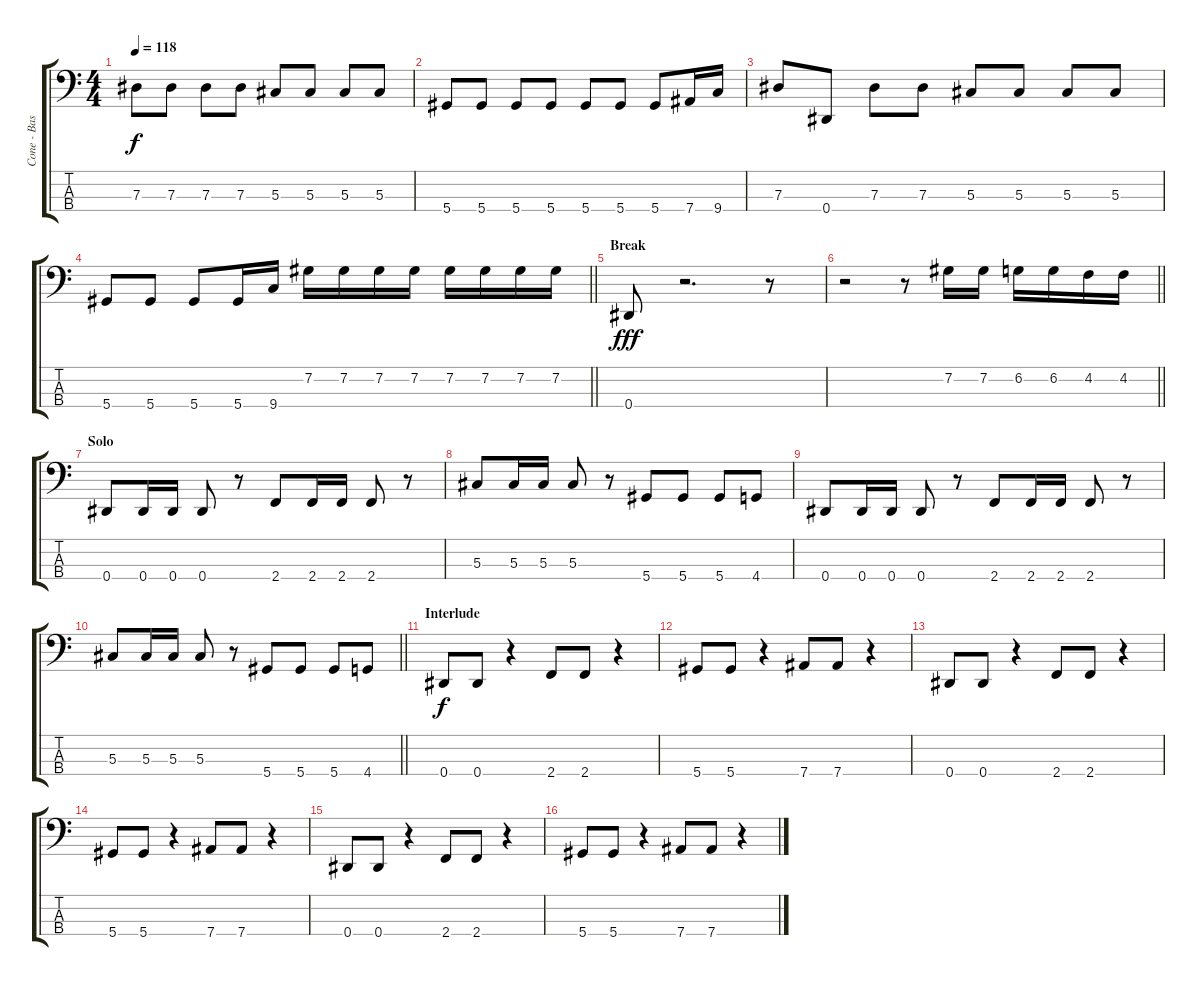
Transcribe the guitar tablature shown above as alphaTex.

\track ("Cone - Bass" "Cone - Bas") {instrument electricbassfinger}
\staff {score tabs}
\tuning (Gb2 Db2 Ab1 Eb1) {hide}
\ts (4 4)
\tempo 118
\clef f4
\ks c
7.3.8{dy f} 7.3.8 7.3.8 7.3.8 5.3.8 5.3.8 5.3.8 5.3.8 |
5.4.8 5.4.8 5.4.8 5.4.8 5.4.8 5.4.8 5.4.8 7.4.16 9.4.16 |
7.3.8 0.4.8 7.3.8 7.3.8 5.3.8 5.3.8 5.3.8 5.3.8 |
\barLineRight lightlight
5.4.8 5.4.8 5.4.8 5.4.16 9.4.16 7.2.16 7.2.16 7.2.16 7.2.16 7.2.16 7.2.16 7.2.16 7.2.16 |
\section ("" "Break")
0.4.8{dy fff} r.2{d} r.8 |
\barLineRight lightlight
r.2 r.8 7.2.16 7.2.16 6.2.16 6.2.16 4.2.16 4.2.16 |
\section ("" "Solo")
0.4.8 0.4.16 0.4.16 0.4.8 r.8 2.4.8 2.4.16 2.4.16 2.4.8 r.8 |
5.3.8 5.3.16 5.3.16 5.3.8 r.8 5.4.8 5.4.8 5.4.8 4.4.8 |
0.4.8 0.4.16 0.4.16 0.4.8 r.8 2.4.8 2.4.16 2.4.16 2.4.8 r.8 |
\barLineRight lightlight
5.3.8 5.3.16 5.3.16 5.3.8 r.8 5.4.8 5.4.8 5.4.8 4.4.8 |
\section ("" "Interlude")
0.4.8{dy f} 0.4.8 r.4 2.4.8 2.4.8 r.4 |
5.4.8 5.4.8 r.4 7.4.8 7.4.8 r.4 |
0.4.8 0.4.8 r.4 2.4.8 2.4.8 r.4 |
5.4.8 5.4.8 r.4 7.4.8 7.4.8 r.4 |
0.4.8 0.4.8 r.4 2.4.8 2.4.8 r.4 |
5.4.8 5.4.8 r.4 7.4.8 7.4.8 r.4
